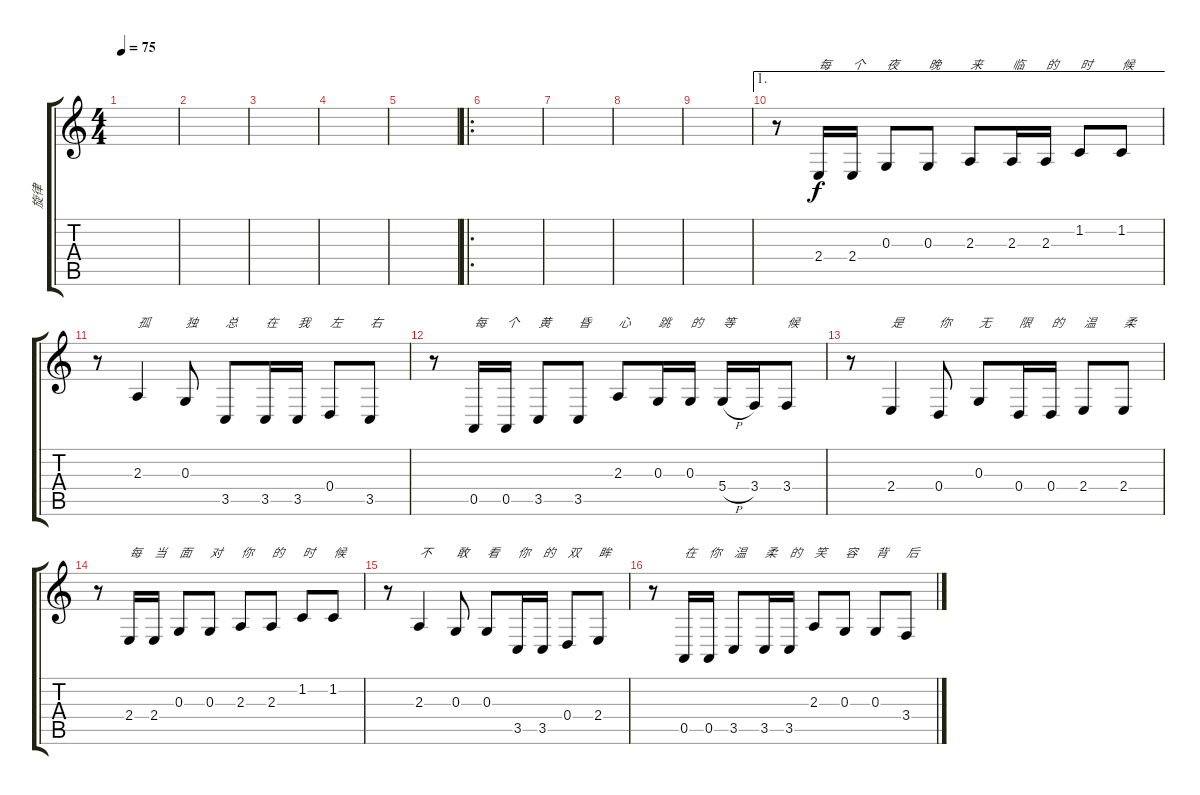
\track ("旋律" "旋律") {instrument sopranosax}
\staff {score tabs}
\tuning (E4 B3 G3 D3 A2 E2) {hide}
\ts (4 4)
\tempo 75
\clef g2
\ks c
|
|
|
|
|
\ro
|
|
|
|
\ae 1
r.8 2.4.16{txt "每"} 2.4.16{txt "个"} 0.3.8{txt "夜"} 0.3.8{txt "晚"} 2.3.8{txt "来"} 2.3.16{txt "临"} 2.3.16{txt "的"} 1.2.8{txt "时"} 1.2.8{txt "候"} |
r.8 2.3.4{txt "孤"} 0.3.8{txt "独"} 3.5.8{txt "总"} 3.5.16{txt "在"} 3.5.16{txt "我"} 0.4.8{txt "左"} 3.5.8{txt "右"} |
r.8 0.5.16{txt "每"} 0.5.16{txt "个"} 3.5.8{txt "黄"} 3.5.8{txt "昏"} 2.3.8{txt "心"} 0.3.16{txt "跳"} 0.3.16{txt "的"} 5.4{h}.16{txt "等"} 3.4.16 3.4.8{txt "候"} |
r.8 2.4.4{txt "是"} 0.4.8{txt "你"} 0.3.8{txt "无"} 0.4.16{txt "限"} 0.4.16{txt "的"} 2.4.8{txt "温"} 2.4.8{txt "柔"} |
r.8 2.4.16{txt "每"} 2.4.16{txt "当"} 0.3.8{txt "面"} 0.3.8{txt "对"} 2.3.8{txt "你"} 2.3.8{txt "的"} 1.2.8{txt "时"} 1.2.8{txt "候"} |
r.8 2.3.4{txt "不"} 0.3.8{txt "敢"} 0.3.8{txt "看"} 3.5.16{txt "你"} 3.5.16{txt "的"} 0.4.8{txt "双"} 2.4.8{txt "眸"} |
r.8 0.5.16{txt "在"} 0.5.16{txt "你"} 3.5.8{txt "温"} 3.5.16{txt "柔"} 3.5.16{txt "的"} 2.3.8{txt "笑"} 0.3.8{txt "容"} 0.3.8{txt "背"} 3.4.8{txt "后"}
